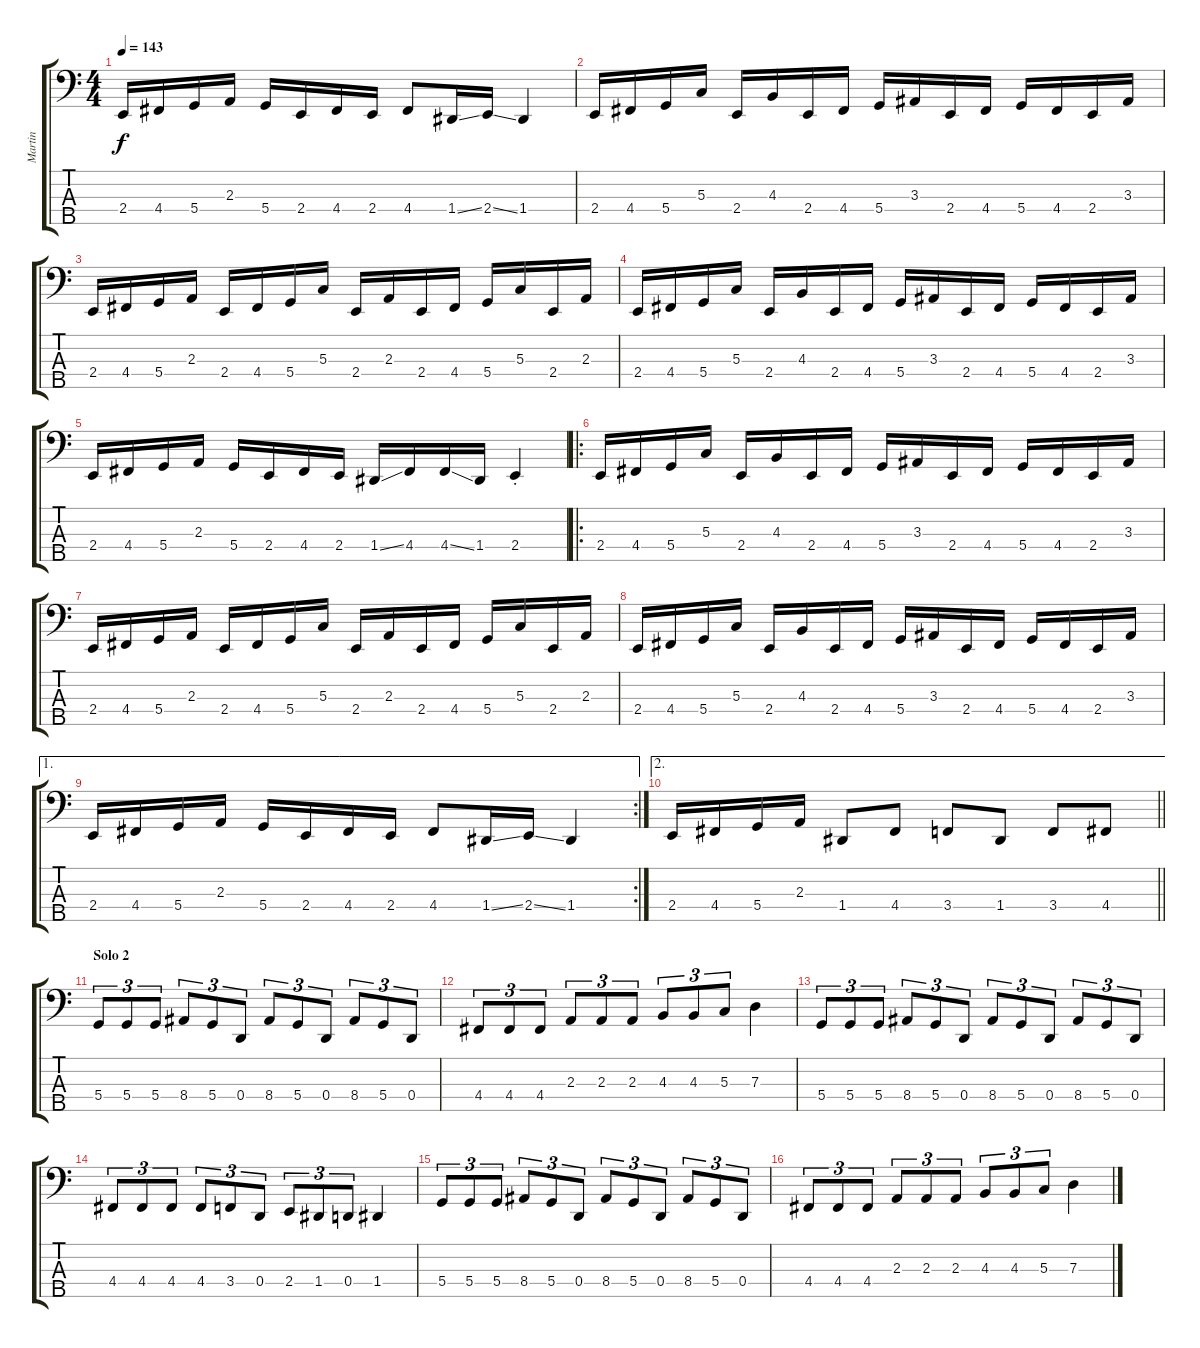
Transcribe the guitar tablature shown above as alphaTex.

\track ("Martin" "Martin") {instrument electricbassfinger}
\staff {score tabs}
\tuning (F2 C2 G1 D1 A0) {hide}
\ts (4 4)
\tempo 143
\clef f4
\ks c
2.4.16{dy f} 4.4.16 5.4.16 2.3.16 5.4.16 2.4.16 4.4.16 2.4.16 4.4.8 1.4{ss}.16 2.4{ss}.16 1.4.4 |
2.4.16 4.4.16 5.4.16 5.3.16 2.4.16 4.3.16 2.4.16 4.4.16 5.4.16 3.3.16 2.4.16 4.4.16 5.4.16 4.4.16 2.4.16 3.3.16 |
2.4.16 4.4.16 5.4.16 2.3.16 2.4.16 4.4.16 5.4.16 5.3.16 2.4.16 2.3.16 2.4.16 4.4.16 5.4.16 5.3.16 2.4.16 2.3.16 |
2.4.16 4.4.16 5.4.16 5.3.16 2.4.16 4.3.16 2.4.16 4.4.16 5.4.16 3.3.16 2.4.16 4.4.16 5.4.16 4.4.16 2.4.16 3.3.16 |
2.4.16 4.4.16 5.4.16 2.3.16 5.4.16 2.4.16 4.4.16 2.4.16 1.4{ss}.16 4.4.16 4.4{ss}.16 1.4.16 2.4{st}.4 |
\ro
2.4.16 4.4.16 5.4.16 5.3.16 2.4.16 4.3.16 2.4.16 4.4.16 5.4.16 3.3.16 2.4.16 4.4.16 5.4.16 4.4.16 2.4.16 3.3.16 |
2.4.16 4.4.16 5.4.16 2.3.16 2.4.16 4.4.16 5.4.16 5.3.16 2.4.16 2.3.16 2.4.16 4.4.16 5.4.16 5.3.16 2.4.16 2.3.16 |
2.4.16 4.4.16 5.4.16 5.3.16 2.4.16 4.3.16 2.4.16 4.4.16 5.4.16 3.3.16 2.4.16 4.4.16 5.4.16 4.4.16 2.4.16 3.3.16 |
\ae 1
\rc 2
2.4.16 4.4.16 5.4.16 2.3.16 5.4.16 2.4.16 4.4.16 2.4.16 4.4.8 1.4{ss}.16 2.4{ss}.16 1.4.4 |
\ae 2
\barLineRight lightlight
2.4.16 4.4.16 5.4.16 2.3.16 1.4.8 4.4.8 3.4.8 1.4.8 3.4.8 4.4.8 |
\section ("" "Solo 2")
5.4.8{tu (3 2)} 5.4.8{tu (3 2)} 5.4.8{tu (3 2)} 8.4.8{tu (3 2)} 5.4.8{tu (3 2)} 0.4.8{tu (3 2)} 8.4.8{tu (3 2)} 5.4.8{tu (3 2)} 0.4.8{tu (3 2)} 8.4.8{tu (3 2)} 5.4.8{tu (3 2)} 0.4.8{tu (3 2)} |
4.4.8{tu (3 2)} 4.4.8{tu (3 2)} 4.4.8{tu (3 2)} 2.3.8{tu (3 2)} 2.3.8{tu (3 2)} 2.3.8{tu (3 2)} 4.3.8{tu (3 2)} 4.3.8{tu (3 2)} 5.3.8{tu (3 2)} 7.3.4 |
5.4.8{tu (3 2)} 5.4.8{tu (3 2)} 5.4.8{tu (3 2)} 8.4.8{tu (3 2)} 5.4.8{tu (3 2)} 0.4.8{tu (3 2)} 8.4.8{tu (3 2)} 5.4.8{tu (3 2)} 0.4.8{tu (3 2)} 8.4.8{tu (3 2)} 5.4.8{tu (3 2)} 0.4.8{tu (3 2)} |
4.4.8{tu (3 2)} 4.4.8{tu (3 2)} 4.4.8{tu (3 2)} 4.4.8{tu (3 2)} 3.4.8{tu (3 2)} 0.4.8{tu (3 2)} 2.4.8{tu (3 2)} 1.4.8{tu (3 2)} 0.4.8{tu (3 2)} 1.4.4 |
5.4.8{tu (3 2)} 5.4.8{tu (3 2)} 5.4.8{tu (3 2)} 8.4.8{tu (3 2)} 5.4.8{tu (3 2)} 0.4.8{tu (3 2)} 8.4.8{tu (3 2)} 5.4.8{tu (3 2)} 0.4.8{tu (3 2)} 8.4.8{tu (3 2)} 5.4.8{tu (3 2)} 0.4.8{tu (3 2)} |
4.4.8{tu (3 2)} 4.4.8{tu (3 2)} 4.4.8{tu (3 2)} 2.3.8{tu (3 2)} 2.3.8{tu (3 2)} 2.3.8{tu (3 2)} 4.3.8{tu (3 2)} 4.3.8{tu (3 2)} 5.3.8{tu (3 2)} 7.3.4
